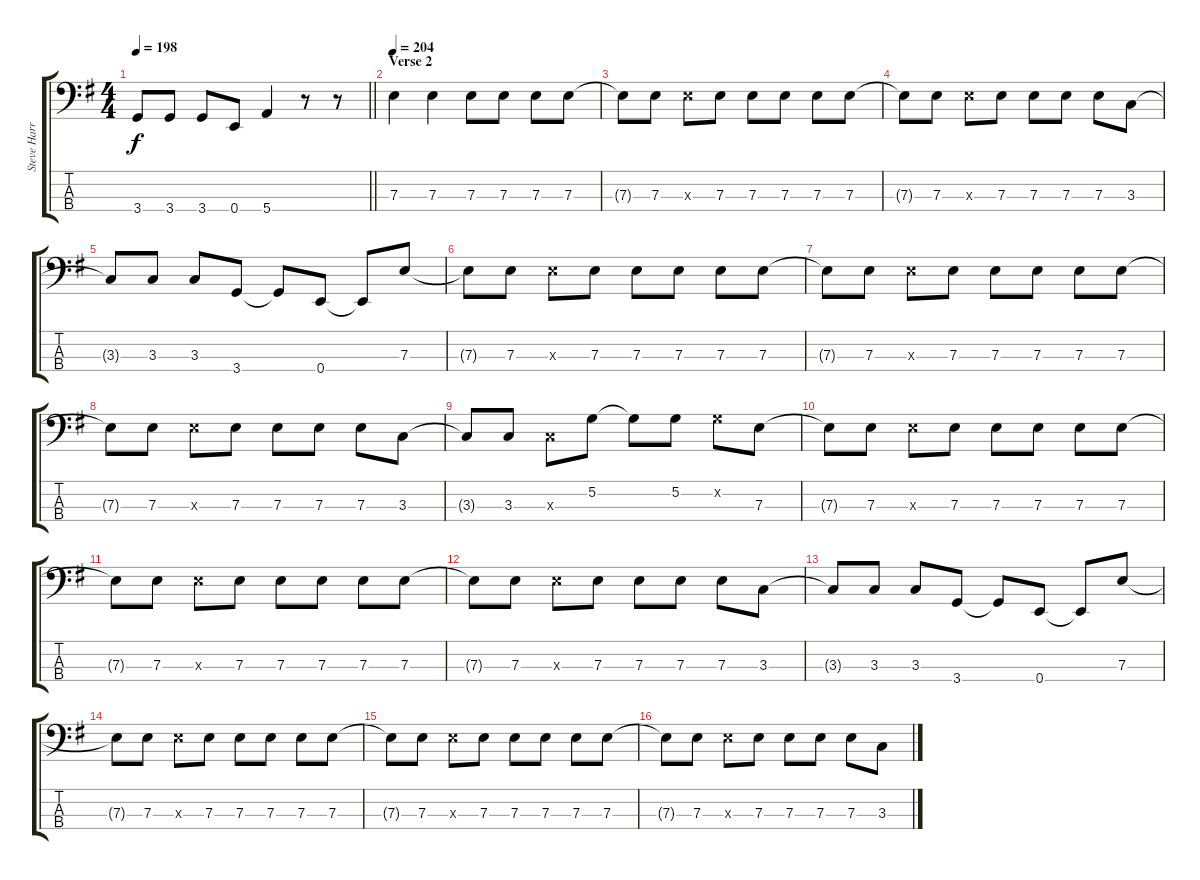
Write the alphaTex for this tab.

\track ("Steve Harris (Bass)" "Steve Harr") {instrument electricbassfinger}
\staff {score tabs}
\tuning (G2 D2 A1 E1) {hide}
\ts (4 4)
\tempo 198
\clef f4
\barLineRight lightlight
\ks eminor
3.4.8{dy f} 3.4.8 3.4.8 0.4.8 5.4.4 r.8 r.8 |
\section ("" "Verse 2")
\tempo 204
7.3.4 7.3.4 7.3.8 7.3.8 7.3.8 7.3.8 |
7.3{t}.8 7.3.8 7.3{x}.8 7.3.8 7.3.8 7.3.8 7.3.8 7.3.8 |
7.3{t}.8 7.3.8 7.3{x}.8 7.3.8 7.3.8 7.3.8 7.3.8 3.3.8 |
3.3{t}.8 3.3.8 3.3.8 3.4.8 3.4{t}.8 0.4.8 0.4{t}.8 7.3.8 |
7.3{t}.8 7.3.8 7.3{x}.8 7.3.8 7.3.8 7.3.8 7.3.8 7.3.8 |
7.3{t}.8 7.3.8 7.3{x}.8 7.3.8 7.3.8 7.3.8 7.3.8 7.3.8 |
7.3{t}.8 7.3.8 7.3{x}.8 7.3.8 7.3.8 7.3.8 7.3.8 3.3.8 |
3.3{t}.8 3.3.8 3.3{x}.8 5.2.8 5.2{t}.8 5.2.8 5.2{x}.8 7.3.8 |
7.3{t}.8 7.3.8 7.3{x}.8 7.3.8 7.3.8 7.3.8 7.3.8 7.3.8 |
7.3{t}.8 7.3.8 7.3{x}.8 7.3.8 7.3.8 7.3.8 7.3.8 7.3.8 |
7.3{t}.8 7.3.8 7.3{x}.8 7.3.8 7.3.8 7.3.8 7.3.8 3.3.8 |
3.3{t}.8 3.3.8 3.3.8 3.4.8 3.4{t}.8 0.4.8 0.4{t}.8 7.3.8 |
7.3{t}.8 7.3.8 7.3{x}.8 7.3.8 7.3.8 7.3.8 7.3.8 7.3.8 |
7.3{t}.8 7.3.8 7.3{x}.8 7.3.8 7.3.8 7.3.8 7.3.8 7.3.8 |
7.3{t}.8 7.3.8 7.3{x}.8 7.3.8 7.3.8 7.3.8 7.3.8 3.3.8
